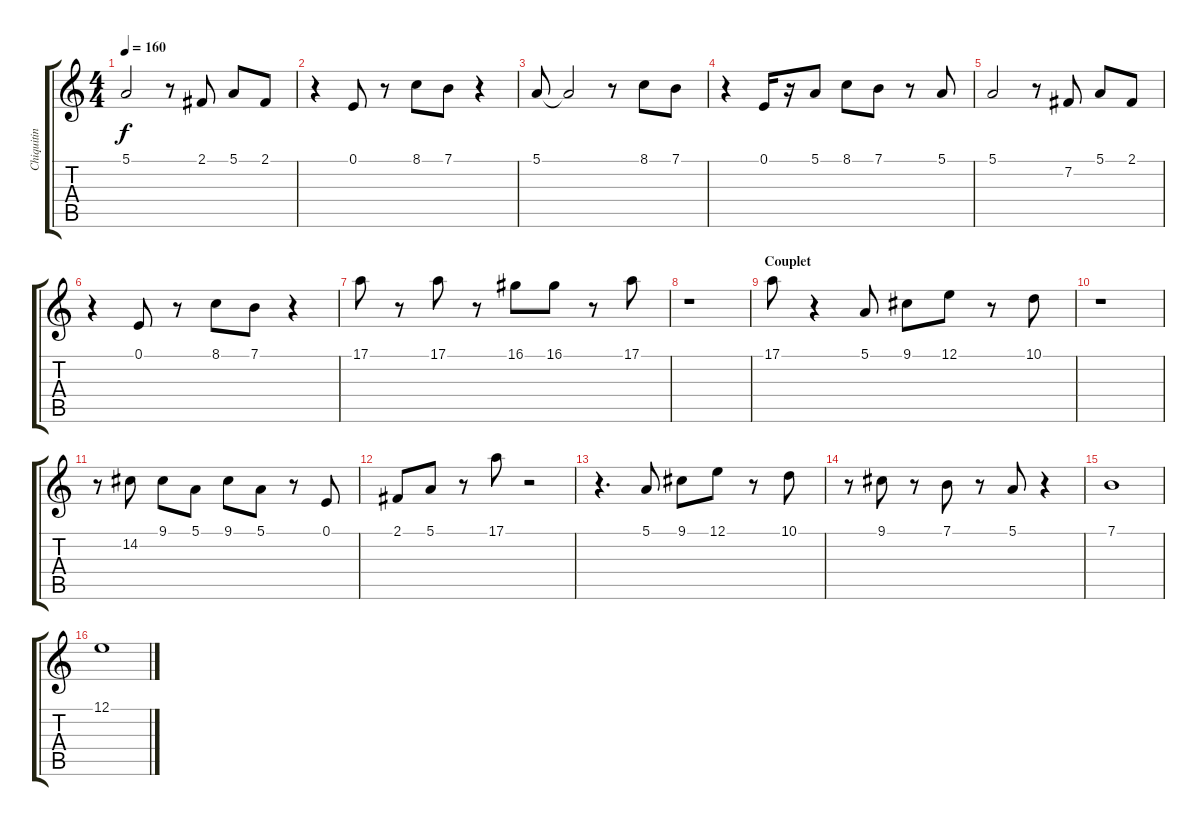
\track ("Chiquitin" "Chiquitin") {instrument trumpet}
\staff {score tabs}
\tuning (E4 B3 G3 D3 A2 E2) {hide}
\ts (4 4)
\tempo 160
\clef g2
\ks c
5.1.2{dy f} r.8 2.1.8 5.1.8 2.1.8 |
r.4 0.1.8 r.8 8.1.8 7.1.8 r.4 |
5.1.8 5.1{t}.2 r.8 8.1.8 7.1.8 |
r.4 0.1.16 r.16 5.1.8 8.1.8 7.1.8 r.8 5.1.8 |
5.1.2 r.8 7.2.8 5.1.8 2.1.8 |
r.4 0.1.8 r.8 8.1.8 7.1.8 r.4 |
17.1.8 r.8 17.1.8 r.8 16.1.8 16.1.8 r.8 17.1.8 |
r.1 |
\section ("" "Couplet")
17.1.8 r.4 5.1.8 9.1.8 12.1.8 r.8 10.1.8 |
r.1 |
r.8 14.2.8 9.1.8 5.1.8 9.1.8 5.1.8 r.8 0.1.8 |
2.1.8 5.1.8 r.8 17.1.8 r.2 |
r.4{d} 5.1.8 9.1.8 12.1.8 r.8 10.1.8 |
r.8 9.1.8 r.8 7.1.8 r.8 5.1.8 r.4 |
7.1.1 |
12.1.1
